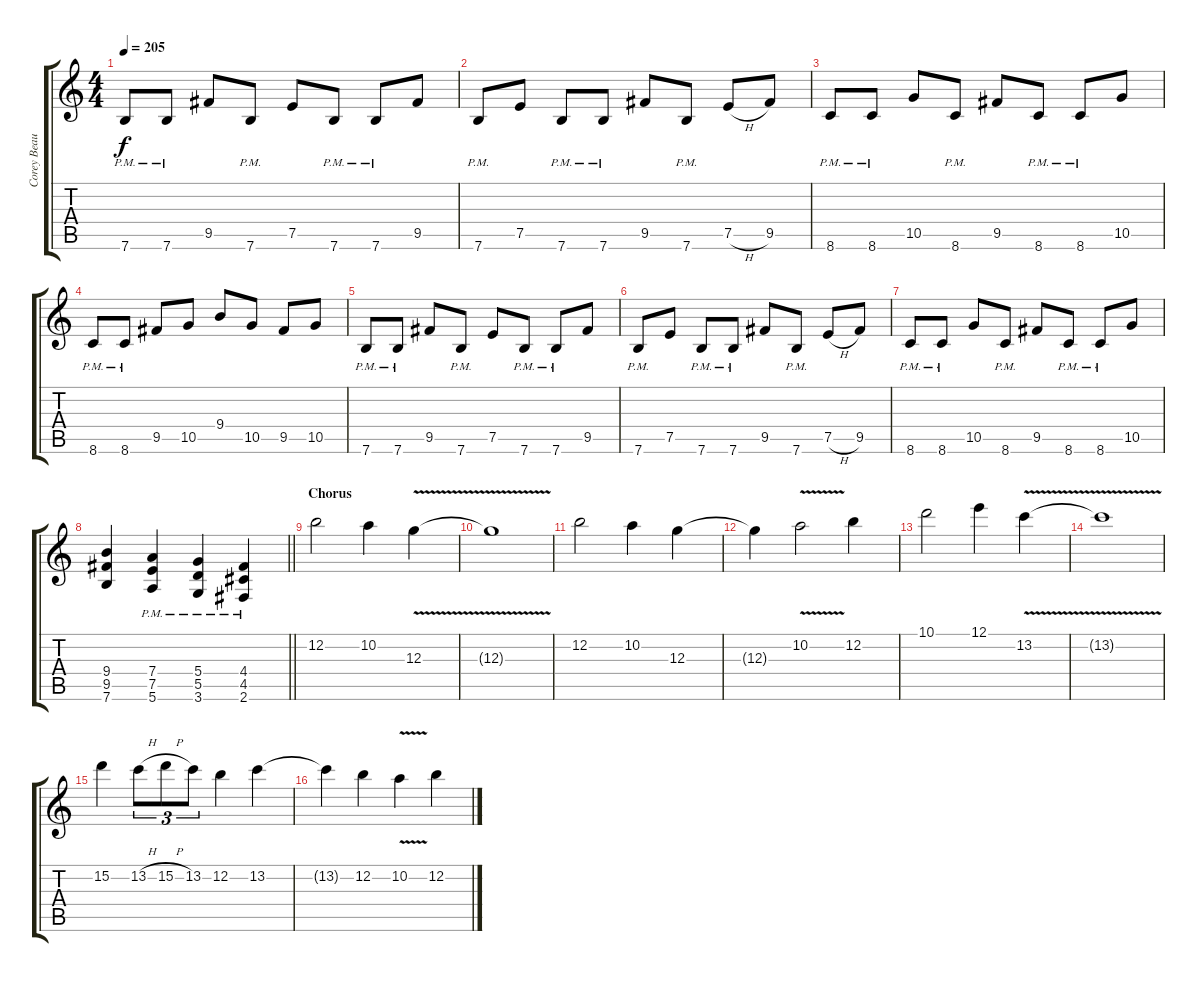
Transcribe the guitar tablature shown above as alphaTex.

\track ("Corey Beaulieu" "Corey Beau") {instrument distortionguitar}
\staff {score tabs}
\tuning (E4 B3 G3 D3 A2 E2) {hide}
\ts (4 4)
\tempo 205
\clef g2
\ks c
7.6{pm}.8{dy f} 7.6{pm}.8 9.5.8 7.6{pm}.8 7.5.8 7.6{pm}.8 7.6{pm}.8 9.5.8 |
7.6{pm}.8 7.5.8 7.6{pm}.8 7.6{pm}.8 9.5.8 7.6{pm}.8 7.5{h}.8 9.5.8 |
8.6{pm}.8 8.6{pm}.8 10.5.8 8.6{pm}.8 9.5.8 8.6{pm}.8 8.6{pm}.8 10.5.8 |
8.6{pm}.8 8.6{pm}.8 9.5.8 10.5.8 9.4.8 10.5.8 9.5.8 10.5.8 |
7.6{pm}.8 7.6{pm}.8 9.5.8 7.6{pm}.8 7.5.8 7.6{pm}.8 7.6{pm}.8 9.5.8 |
7.6{pm}.8 7.5.8 7.6{pm}.8 7.6{pm}.8 9.5.8 7.6{pm}.8 7.5{h}.8 9.5.8 |
8.6{pm}.8 8.6{pm}.8 10.5.8 8.6{pm}.8 9.5.8 8.6{pm}.8 8.6{pm}.8 10.5.8 |
\barLineRight lightlight
(9.4 9.5 7.6).4 (7.4{pm} 7.5{pm} 5.6{pm}).4 (5.4{pm} 5.5{pm} 3.6{pm}).4 (4.4{pm} 4.5{pm} 2.6{pm}).4 |
\section ("" "Chorus")
12.2.2 10.2.4 12.3{v}.4 |
12.3{t}.1 |
12.2.2 10.2.4 12.3.4 |
12.3{t}.4 10.2{v}.2 12.2.4 |
10.1.2 12.1.4 13.2{v}.4 |
13.2{t}.1 |
15.2.4 13.2{h}.8{tu (3 2)} 15.2{h}.8{tu (3 2)} 13.2.8{tu (3 2)} 12.2.4 13.2.4 |
13.2{t}.4 12.2.4 10.2{v}.4 12.2.4
